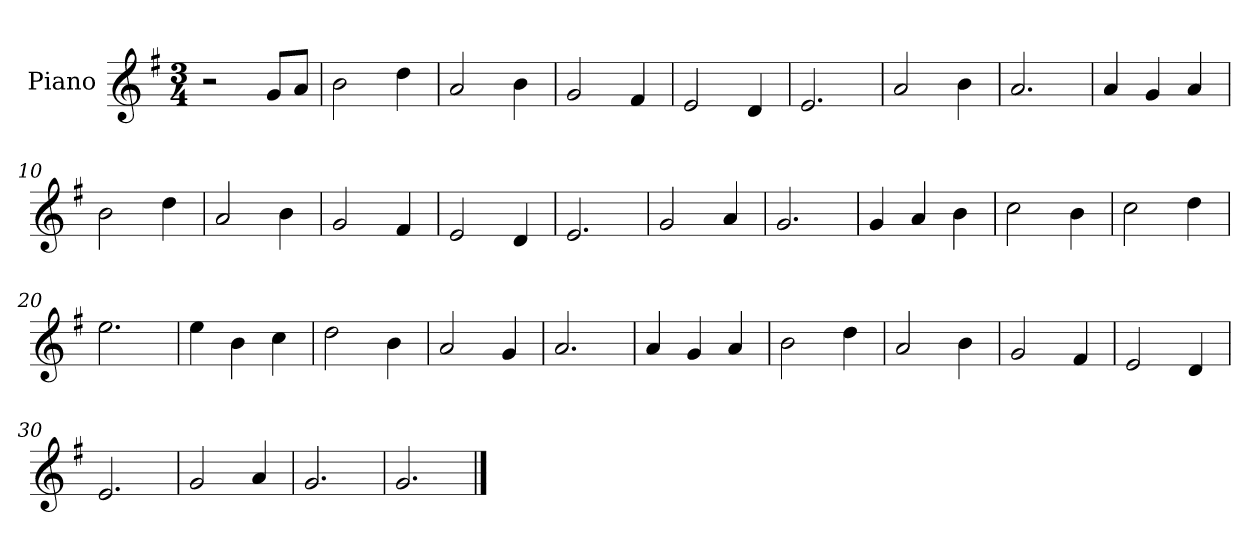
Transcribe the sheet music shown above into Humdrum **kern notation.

**kern
*part1
*staff1
*I"Piano
*I'Pno
*clefG2
*k[f#]
*M3/4
=1
2r
8g/L
8a/J
=2
2b\
4dd\
=3
2a/
4b\
=4
2g/
4f#/
=5
2e/
4d/
=6
2.e/
=7
2a/
4b\
=8
2.a/
=9
4a/
4g/
4a/
=10
2b\
4dd\
=11
2a/
4b\
=12
2g/
4f#/
=13
2e/
4d/
=14
2.e/
=15
2g/
4a/
=16
2.g/
=17
4g/
4a/
4b\
=18
2cc\
4b\
=19
2cc\
4dd\
=20
2.ee\
=21
4ee\
4b\
4cc\
=22
2dd\
4b\
=23
2a/
4g/
=24
2.a/
=25
4a/
4g/
4a/
=26
2b\
4dd\
=27
2a/
4b\
=28
2g/
4f#/
=29
2e/
4d/
=30
2.e/
=31
2g/
4a/
=32
2.g/
=33
2.g/
==
*-
